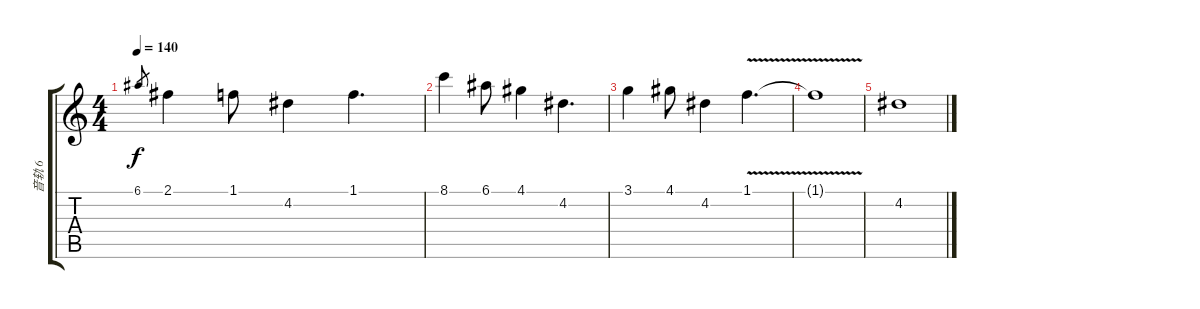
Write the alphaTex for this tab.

\track ("音轨 6" "音轨 6") {instrument contrabass}
\staff {score tabs}
\tuning (E4 B3 G3 D3 A2 E2) {hide}
\ts (4 4)
\tempo 140
\clef g2
\ks c
6.1.8{gr dy f} 2.1.4 1.1.8 4.2.4 1.1.4{d} |
8.1.4 6.1.8 4.1.4 4.2.4{d} |
3.1.4 4.1.8 4.2.4 1.1{v}.4{d} |
1.1{t}.1 |
4.2.1
